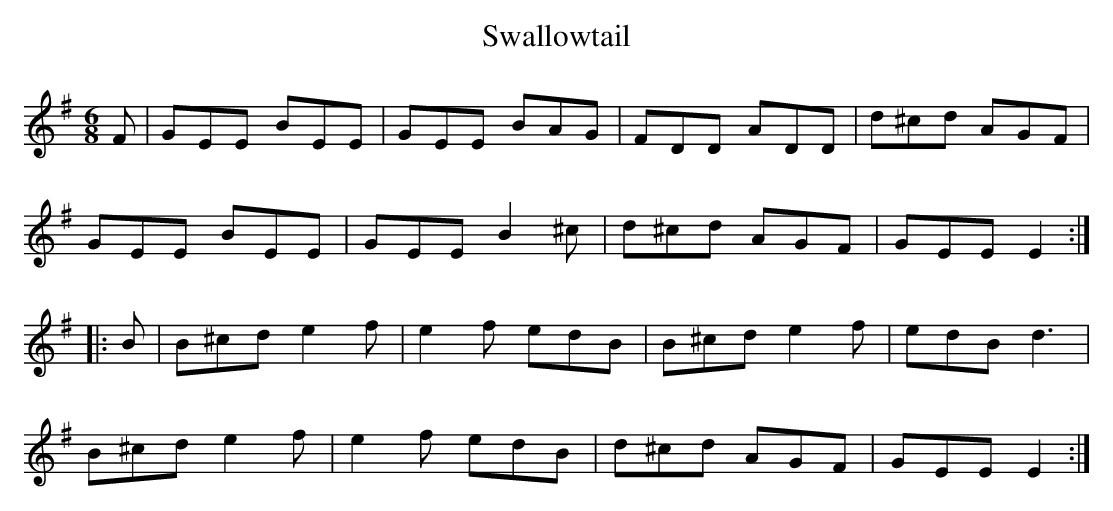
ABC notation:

X:1
T:Swallowtail
M:6/8
L:1/8
K:Em
F | GEE BEE | GEE BAG | FDD ADD | d^cd AGF |
GEE BEE | GEE B2^c | d^cd AGF | GEE E2 ::
B | B^cd e2f | e2f edB | B^cd e2f | edB d3 |
B^cd e2f | e2f edB | d^cd AGF | GEE E2 :|
